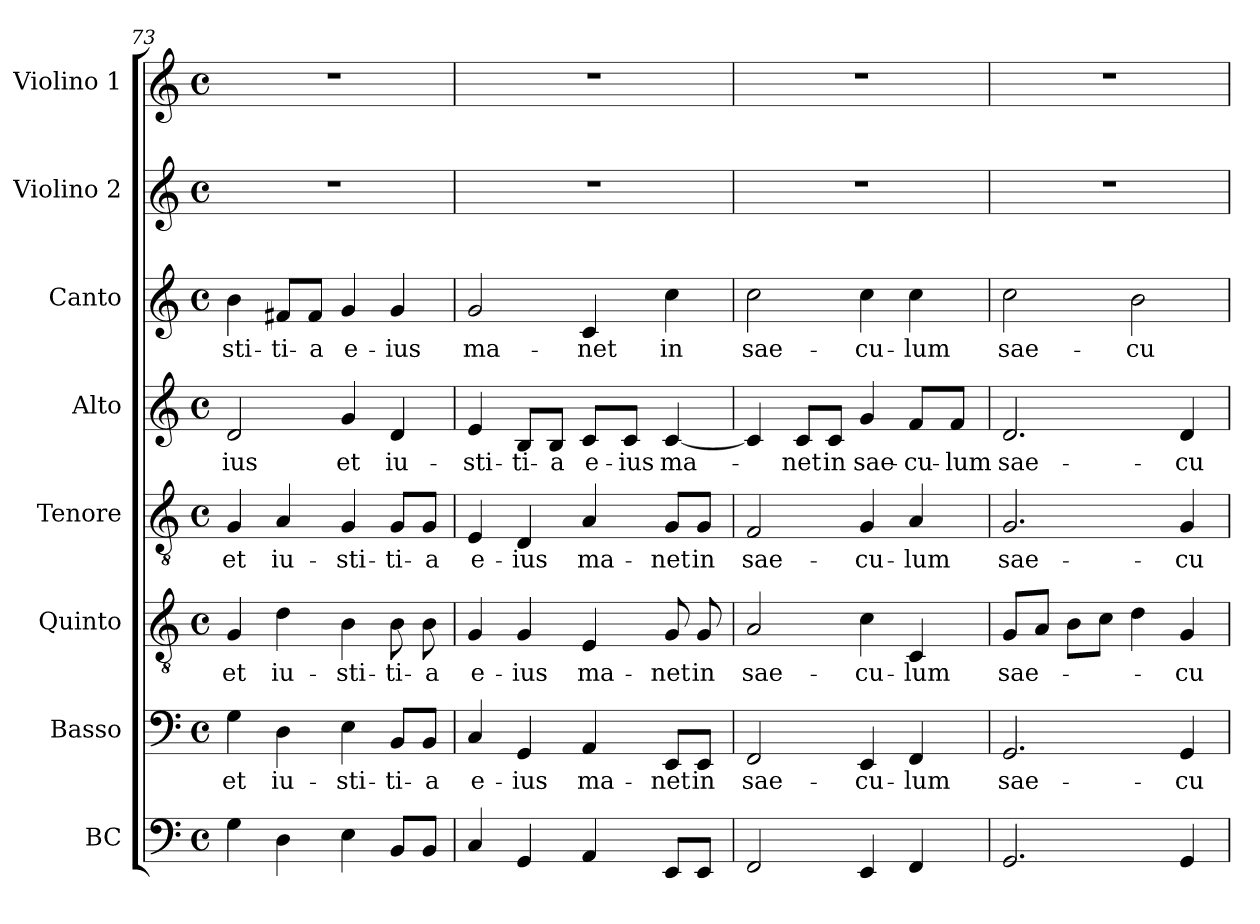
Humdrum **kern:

**kern	**kern	**text	**kern	**text	**kern	**text	**kern	**text	**kern	**text	**kern	**kern
*part8	*part7	*part7	*part6	*part6	*part5	*part5	*part4	*part4	*part3	*part3	*part2	*part1
*staff8	*staff7	*staff7	*staff6	*staff6	*staff5	*staff5	*staff4	*staff4	*staff3	*staff3	*staff2	*staff1
*I"BC	*I"Basso	*	*I"Quinto	*	*I"Tenore	*	*I"Alto	*	*I"Canto	*	*I"Violino 2	*I"Violino 1
*I'Bc	*I'B	*	*I'Q	*	*I'T	*	*I'A	*	*I'C	*	*I'V2	*I'V1
*clefF4	*clefF4	*	*clefGv2	*	*clefGv2	*	*clefG2	*	*clefG2	*	*clefG2	*clefG2
*k[]	*k[]	*	*k[]	*	*k[]	*	*k[]	*	*k[]	*	*k[]	*k[]
*C:	*C:	*	*C:	*	*C:	*	*C:	*	*C:	*	*C:	*C:
*M4/4	*M4/4	*	*M4/4	*	*M4/4	*	*M4/4	*	*M4/4	*	*M4/4	*M4/4
*met(c)	*met(c)	*	*met(c)	*	*met(c)	*	*met(c)	*	*met(c)	*	*met(c)	*met(c)
=73	=73	=73	=73	=73	=73	=73	=73	=73	=73	=73	=73	=73
!	!	!LO:LY:b	!	!LO:LY:b	!	!LO:LY:b	!	!LO:LY:b	!	!LO:LY:b	!	!
4G\	4G\	et	4G/	et	4G/	et	2d/	-ius	4b\	-sti-	1r	1r
!	!	!LO:LY:b	!	!LO:LY:b	!	!LO:LY:b	!	!	!	!LO:LY:b	!	!
4D\	4D\	iu-	4d\	iu-	4A/	iu-	.	.	8f#X/L	-ti-	.	.
!	!	!	!	!	!	!	!	!	!	!LO:LY:b	!	!
.	.	.	.	.	.	.	.	.	8f#/J	-a	.	.
!	!	!LO:LY:b	!	!LO:LY:b	!	!LO:LY:b	!	!LO:LY:b	!	!LO:LY:b	!	!
4E\	4E\	-sti-	4B\	-sti-	4G/	-sti-	4g/	et	4g/	e-	.	.
!	!	!LO:LY:b	!	!LO:LY:b	!	!LO:LY:b	!	!LO:LY:b	!	!LO:LY:b	!	!
8BB/L	8BB/L	-ti-	8B\	-ti-	8G/L	-ti-	4d/	iu-	4g/	-ius	.	.
!	!	!LO:LY:b	!	!LO:LY:b	!	!LO:LY:b	!	!	!	!	!	!
8BB/J	8BB/J	-a	8B\	-a	8G/J	-a	.	.	.	.	.	.
=74	=74	=74	=74	=74	=74	=74	=74	=74	=74	=74	=74	=74
!	!	!LO:LY:b	!	!LO:LY:b	!	!LO:LY:b	!	!LO:LY:b	!	!LO:LY:b	!	!
4C/	4C/	e-	4G/	e-	4E/	e-	4e/	-sti-	2g/	ma-	1r	1r
!	!	!LO:LY:b	!	!LO:LY:b	!	!LO:LY:b	!	!LO:LY:b	!	!	!	!
4GG/	4GG/	-ius	4G/	-ius	4D/	-ius	8B/L	-ti-	.	.	.	.
!	!	!	!	!	!	!	!	!LO:LY:b	!	!	!	!
.	.	.	.	.	.	.	8B/J	-a	.	.	.	.
!	!	!LO:LY:b	!	!LO:LY:b	!	!LO:LY:b	!	!LO:LY:b	!	!LO:LY:b	!	!
4AA/	4AA/	ma-	4E/	ma-	4A/	ma-	8c/L	e-	4c/	-net	.	.
!	!	!	!	!	!	!	!	!LO:LY:b	!	!	!	!
.	.	.	.	.	.	.	8c/J	-ius	.	.	.	.
!	!	!LO:LY:b	!	!LO:LY:b	!	!LO:LY:b	!	!LO:LY:b	!	!LO:LY:b	!	!
8EE/L	8EE/L	-net	8G/	-net	8G/L	-net	[4c/	ma-	4cc\	in	.	.
!	!	!LO:LY:b	!	!LO:LY:b	!	!LO:LY:b	!	!	!	!	!	!
8EE/J	8EE/J	in	8G/	in	8G/J	in	.	.	.	.	.	.
=75	=75	=75	=75	=75	=75	=75	=75	=75	=75	=75	=75	=75
!	!	!LO:LY:b	!	!LO:LY:b	!	!LO:LY:b	!	!	!	!LO:LY:b	!	!
2FF/	2FF/	sae-	2A/	sae-	2F/	sae-	4c/]	.	2cc\	sae-	1r	1r
!	!	!	!	!	!	!	!	!LO:LY:b	!	!	!	!
.	.	.	.	.	.	.	8c/L	-net	.	.	.	.
!	!	!	!	!	!	!	!	!LO:LY:b	!	!	!	!
.	.	.	.	.	.	.	8c/J	in	.	.	.	.
!	!	!LO:LY:b	!	!LO:LY:b	!	!LO:LY:b	!	!LO:LY:b	!	!LO:LY:b	!	!
4EE/	4EE/	-cu-	4c\	-cu-	4G/	-cu-	4g/	sae-	4cc\	-cu-	.	.
!	!	!LO:LY:b	!	!LO:LY:b	!	!LO:LY:b	!	!LO:LY:b	!	!LO:LY:b	!	!
4FF/	4FF/	-lum	4C/	-lum	4A/	-lum	8f/L	-cu-	4cc\	-lum	.	.
!	!	!	!	!	!	!	!	!LO:LY:b	!	!	!	!
.	.	.	.	.	.	.	8f/J	-lum	.	.	.	.
!!LO:PB:g=z
=76	=76	=76	=76	=76	=76	=76	=76	=76	=76	=76	=76	=76
!	!	!LO:LY:b	!	!LO:LY:b	!	!LO:LY:b	!	!LO:LY:b	!	!LO:LY:b	!	!
2.GG/	2.GG/	sae-	8G/L	sae-	2.G/	sae-	2.d/	sae-	2cc\	sae-	1r	1r
.	.	.	8A/J	.	.	.	.	.	.	.	.	.
.	.	.	8B\L	.	.	.	.	.	.	.	.	.
.	.	.	8c\J	.	.	.	.	.	.	.	.	.
!	!	!	!	!	!	!	!	!	!	!LO:LY:b	!	!
.	.	.	4d\	.	.	.	.	.	2b\	-cu-	.	.
!	!	!LO:LY:b	!	!LO:LY:b	!	!LO:LY:b	!	!LO:LY:b	!	!	!	!
4GG/	4GG/	-cu-	4G/	-cu-	4G/	-cu-	4d/	-cu-	.	.	.	.
=	=	=	=	=	=	=	=	=	=	=	=	=
*-	*-	*-	*-	*-	*-	*-	*-	*-	*-	*-	*-	*-
